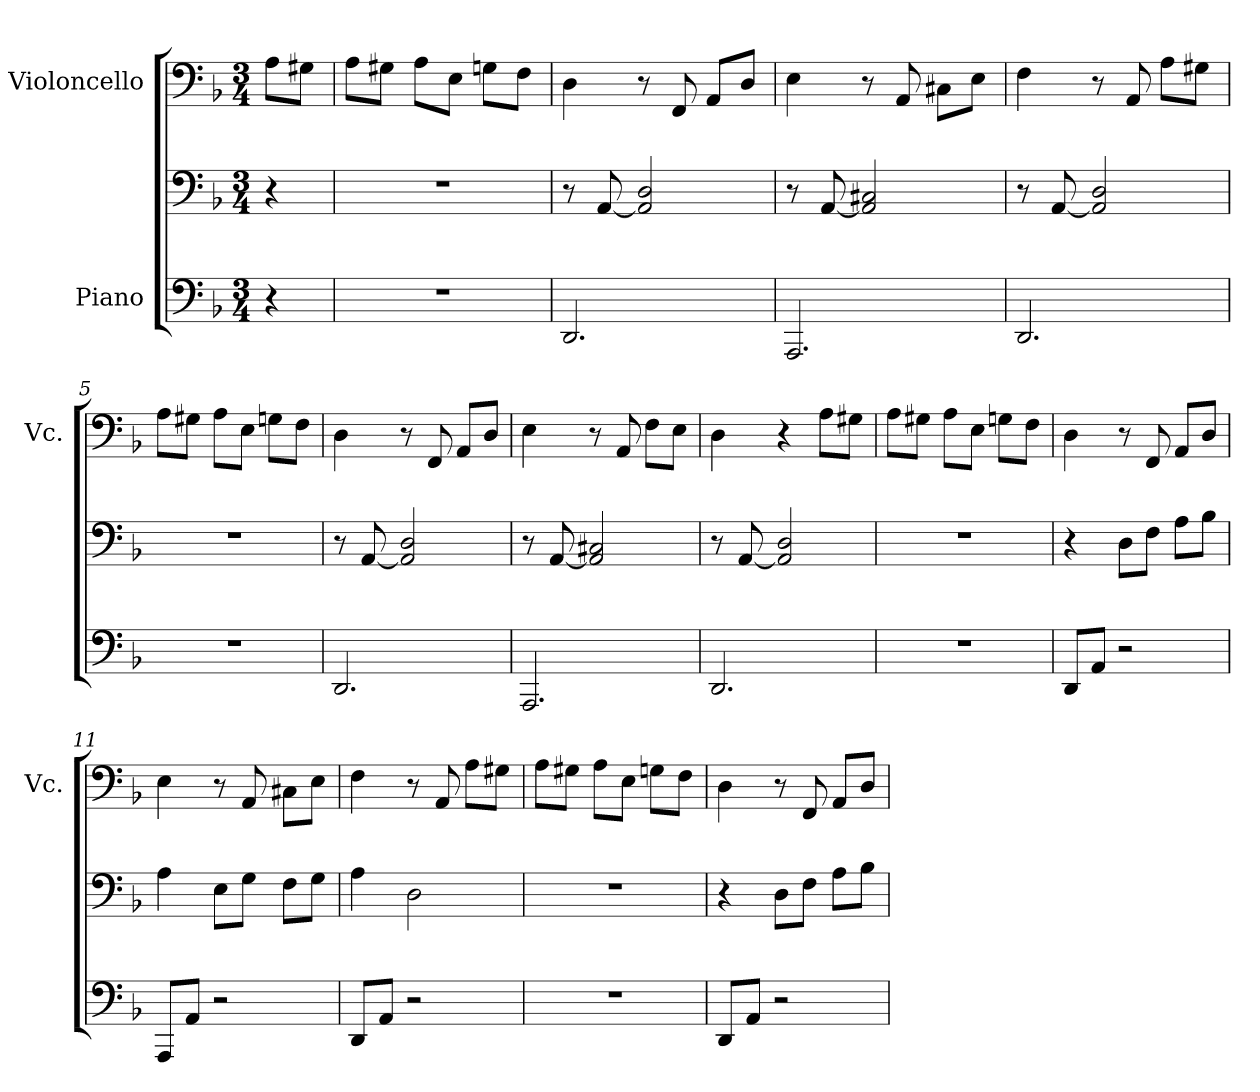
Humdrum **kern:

**kern	**kern	**kern
*part2	*part2	*part1
*staff3	*staff2	*staff1
*I"Piano	*	*I"Violoncello
*	*	*I'Vc.
*clefF4	*clefF4	*clefF4
*k[b-]	*k[b-]	*k[b-]
*M3/4	*M3/4	*M3/4
=	=	=
4r	4r	8A\L
.	.	8G#X\J
=1	=1	=1
2.r	2.r	8A\L
.	.	8G#X\J
.	.	8A\L
.	.	8E\J
.	.	8Gn\L
.	.	8F\J
=2	=2	=2
2.DD/	8r	4D\
.	[8AA/	.
.	2AA/] 2D/	8r
.	.	8FF/
.	.	8AA/L
.	.	8D/J
=3	=3	=3
2.AAA/	8r	4E\
.	[8AA/	.
.	2AA/] 2C#X/	8r
.	.	8AA/
.	.	8C#X\L
.	.	8E\J
=4	=4	=4
2.DD/	8r	4F\
.	[8AA/	.
.	2AA/] 2D/	8r
.	.	8AA/
.	.	8A\L
.	.	8G#X\J
!!LO:LB:g=z
=5	=5	=5
2.r	2.r	8A\L
.	.	8G#X\J
.	.	8A\L
.	.	8E\J
.	.	8Gn\L
.	.	8F\J
=6	=6	=6
2.DD/	8r	4D\
.	[8AA/	.
.	2AA/] 2D/	8r
.	.	8FF/
.	.	8AA/L
.	.	8D/J
=7	=7	=7
2.AAA/	8r	4E\
.	[8AA/	.
.	2AA/] 2C#X/	8r
.	.	8AA/
.	.	8F\L
.	.	8E\J
=8	=8	=8
2.DD/	8r	4D\
.	[8AA/	.
.	2AA/] 2D/	4r
.	.	8A\L
.	.	8G#X\J
=9	=9	=9
2.r	2.r	8A\L
.	.	8G#X\J
.	.	8A\L
.	.	8E\J
.	.	8Gn\L
.	.	8F\J
=10	=10	=10
8DD/L	4r	4D\
8AA/J	.	.
2r	8D\L	8r
.	8F\J	8FF/
.	8A\L	8AA/L
.	8B-\J	8D/J
!!LO:LB:g=z
=11	=11	=11
8AAA/L	4A\	4E\
8AA/J	.	.
2r	8E\L	8r
.	8G\J	8AA/
.	8F\L	8C#X\L
.	8G\J	8E\J
=12	=12	=12
8DD/L	4A\	4F\
8AA/J	.	.
2r	2D\	8r
.	.	8AA/
.	.	8A\L
.	.	8G#X\J
=13	=13	=13
2.r	2.r	8A\L
.	.	8G#X\J
.	.	8A\L
.	.	8E\J
.	.	8Gn\L
.	.	8F\J
=14	=14	=14
8DD/L	4r	4D\
8AA/J	.	.
2r	8D\L	8r
.	8F\J	8FF/
.	8A\L	8AA/L
.	8B-\J	8D/J
=	=	=
*-	*-	*-
